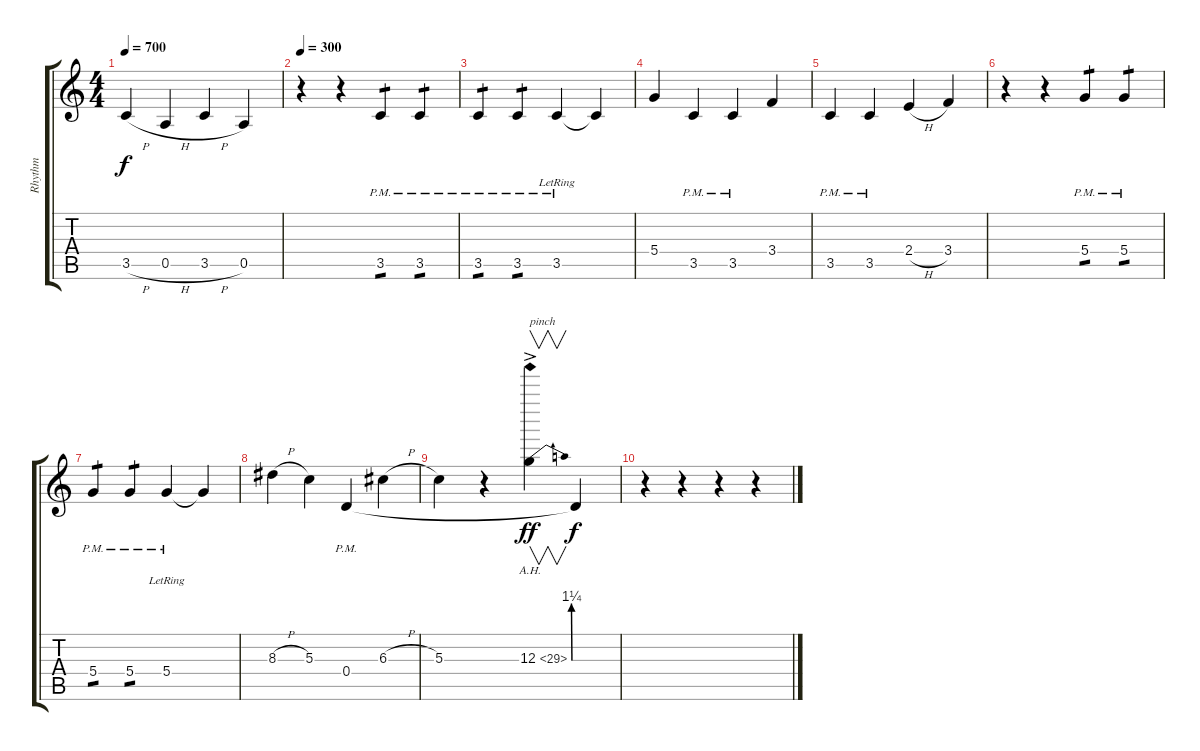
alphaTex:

\track ("Rhythm" "Rhythm") {instrument overdrivenguitar}
\staff {score tabs}
\tuning (E4 B3 G3 D3 A2 E2) {hide}
\ts (4 4)
\tempo 700
\clef g2
\ks c
3.5{h}.4{dy f} 0.5{h}.4 3.5{h}.4 0.5.4 |
\tempo 300
r.4 r.4 3.5{pm}.4{tp 1} 3.5{pm}.4{tp 1} |
3.5{pm}.4{tp 1} 3.5{pm}.4{tp 1} 3.5{pm lr}.4 3.5{t}.4 |
5.4.4 3.5{pm}.4 3.5{pm}.4 3.4.4 |
3.5{pm}.4 3.5{pm}.4 2.4{h}.4 3.4.4 |
r.4 r.4 5.4{pm}.4{tp 1} 5.4{pm}.4{tp 1} |
5.4{pm}.4{tp 1} 5.4{pm}.4{tp 1} 5.4{pm lr}.4 5.4{t}.4 |
8.3{h}.4 5.3.4 0.4{pm}.4 6.3{h}.4 |
5.3.4 r.4 12.3{be (bend 0 0 60 5) ah 17 ac}.4{v txt "pinch" dy ff} 0.4{t}.4{dy f} |
r.4 r.4 r.4 r.4
